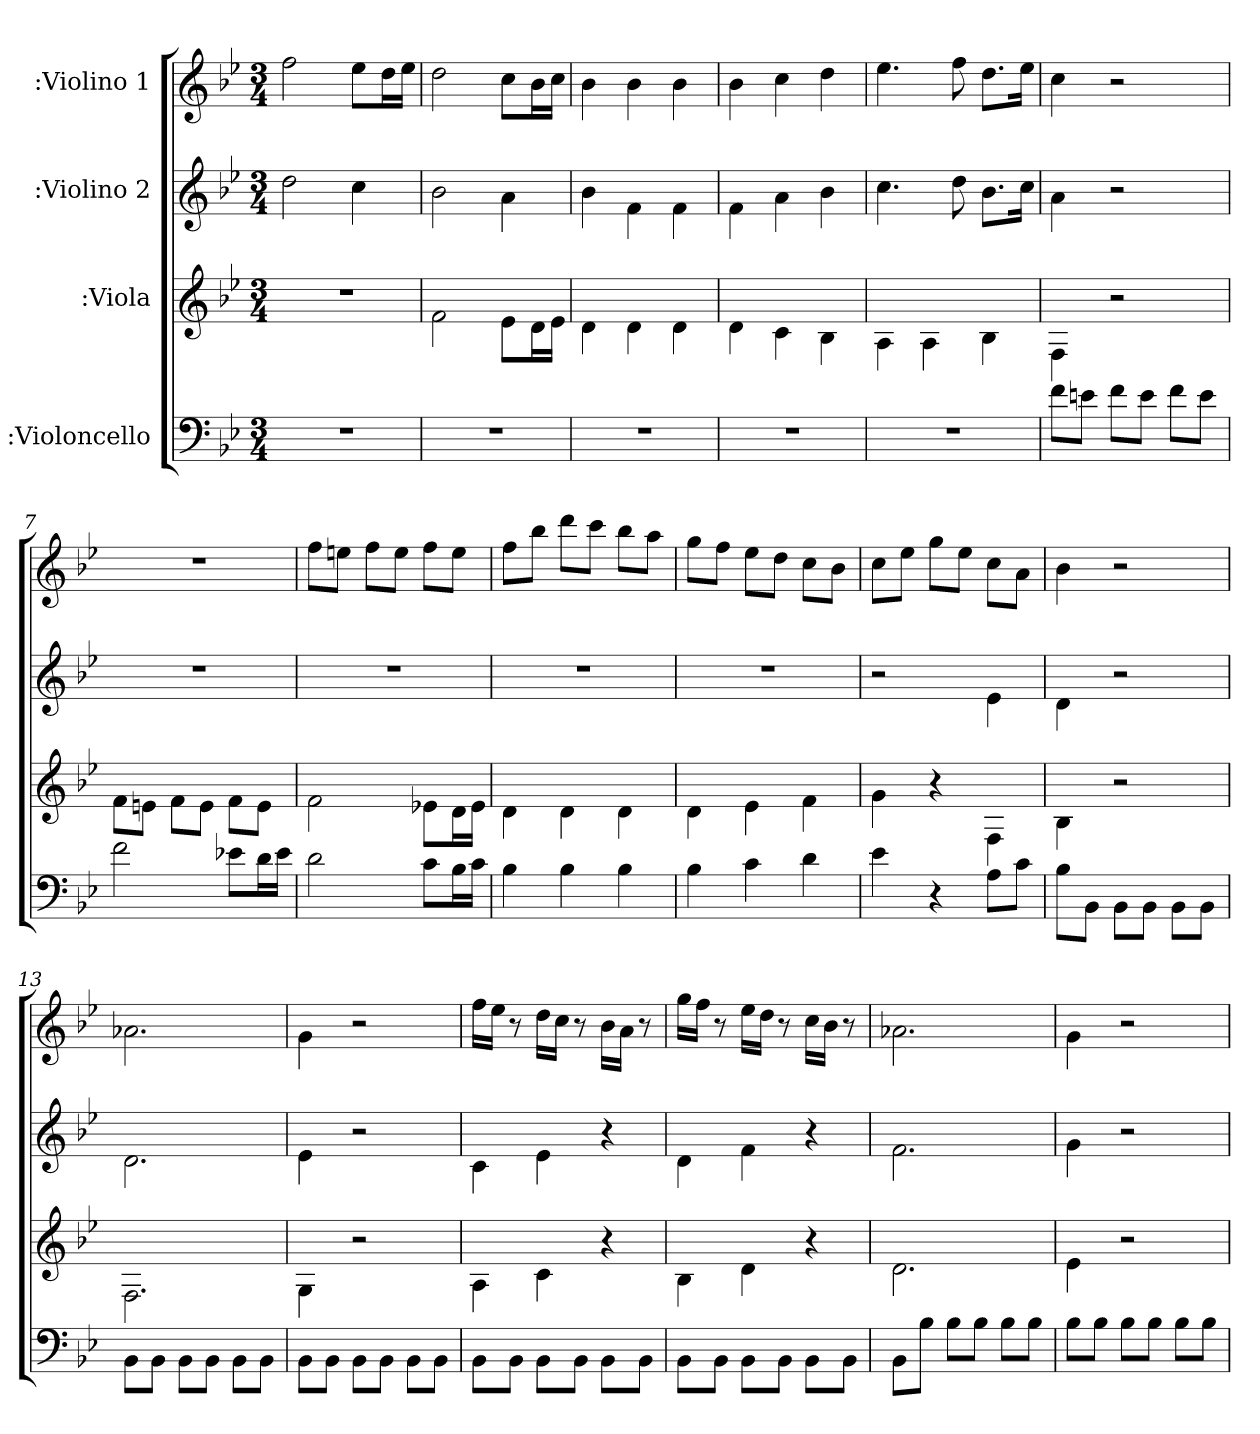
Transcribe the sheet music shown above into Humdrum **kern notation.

**kern	**kern	**kern	**kern
*part4	*part3	*part2	*part1
*staff4	*staff3	*staff2	*staff1
*I":Violoncello	*I":Viola	*I":Violino 2	*I":Violino 1
*k[b-e-]	*k[b-e-]	*k[b-e-]	*k[b-e-]
*B-:	*B-:	*B-:	*B-:
*M3/4	*M3/4	*M3/4	*M3/4
=1	=1	=1	=1
2.r	2.r	2dd\	2ff\
.	.	4cc\	8ee-\L
.	.	.	16dd\L
.	.	.	16ee-\JJ
=2	=2	=2	=2
2.r	2f\	2b-\	2dd\
.	8e-\L	4a\	8cc\L
.	16d\L	.	16b-\L
.	16e-\JJ	.	16cc\JJ
=3	=3	=3	=3
2.r	4d\	4b-\	4b-\
.	4d\	4f\	4b-\
.	4d\	4f\	4b-\
=4	=4	=4	=4
2.r	4d\	4f\	4b-\
.	4c\	4a\	4cc\
.	4B-\	4b-\	4dd\
=5	=5	=5	=5
2.r	4A\	4.cc\	4.ee-\
.	4A\	.	.
.	.	8dd\	8ff\
.	4B-\	8.b-\L	8.dd\L
.	.	16cc\Jk	16ee-\Jk
=6	=6	=6	=6
8f\L	4F\	4a\	4cc\
8en\J	.	.	.
8f\L	2r	2r	2r
8e\J	.	.	.
8f\L	.	.	.
8e\J	.	.	.
=7	=7	=7	=7
2f\	8f\L	2.r	2.r
.	8en\J	.	.
.	8f\L	.	.
.	8e\J	.	.
8e-X\L	8f\L	.	.
16d\L	8e\J	.	.
16e-\JJ	.	.	.
=8	=8	=8	=8
2d\	2f\	2.r	8ff\L
.	.	.	8een\J
.	.	.	8ff\L
.	.	.	8ee\J
8c\L	8e-X\L	.	8ff\L
16B-\L	16d\L	.	8ee\J
16c\JJ	16e-\JJ	.	.
=9	=9	=9	=9
4B-\	4d\	2.r	8ff\L
.	.	.	8bb-\J
4B-\	4d\	.	8ddd\L
.	.	.	8ccc\J
4B-\	4d\	.	8bb-\L
.	.	.	8aa\J
=10	=10	=10	=10
4B-\	4d\	2.r	8gg\L
.	.	.	8ff\J
4c\	4e-\	.	8ee-\L
.	.	.	8dd\J
4d\	4f\	.	8cc\L
.	.	.	8b-\J
=11	=11	=11	=11
4e-\	4g\	2r	8cc\L
.	.	.	8ee-\J
4r	4r	.	8gg\L
.	.	.	8ee-\J
8A\L	4F\	4e-\	8cc\L
8c\J	.	.	8a\J
=12	=12	=12	=12
8B-\L	4B-\	4d\	4b-\
8BB-\J	.	.	.
8BB-\L	2r	2r	2r
8BB-\J	.	.	.
8BB-\L	.	.	.
8BB-\J	.	.	.
=13	=13	=13	=13
8BB-\L	2.F\	2.d\	2.a-X\
8BB-\J	.	.	.
8BB-\L	.	.	.
8BB-\J	.	.	.
8BB-\L	.	.	.
8BB-\J	.	.	.
=14	=14	=14	=14
8BB-\L	4G\	4e-\	4g\
8BB-\J	.	.	.
8BB-\L	2r	2r	2r
8BB-\J	.	.	.
8BB-\L	.	.	.
8BB-\J	.	.	.
=15	=15	=15	=15
8BB-\L	4A\	4c\	16ff\LL
.	.	.	16ee-\JJ
8BB-\J	.	.	8r
8BB-\L	4c\	4e-\	16dd\LL
.	.	.	16cc\JJ
8BB-\J	.	.	8r
8BB-\L	4r	4r	16b-\LL
.	.	.	16a\JJ
8BB-\J	.	.	8r
=16	=16	=16	=16
8BB-\L	4B-\	4d\	16gg\LL
.	.	.	16ff\JJ
8BB-\J	.	.	8r
8BB-\L	4d\	4f\	16ee-\LL
.	.	.	16dd\JJ
8BB-\J	.	.	8r
8BB-\L	4r	4r	16cc\LL
.	.	.	16b-\JJ
8BB-\J	.	.	8r
=17	=17	=17	=17
8BB-\L	2.d\	2.f\	2.a-X\
8B-\J	.	.	.
8B-\L	.	.	.
8B-\J	.	.	.
8B-\L	.	.	.
8B-\J	.	.	.
=18	=18	=18	=18
8B-\L	4e-\	4g\	4g\
8B-\J	.	.	.
8B-\L	2r	2r	2r
8B-\J	.	.	.
8B-\L	.	.	.
8B-\J	.	.	.
=	=	=	=
*-	*-	*-	*-
